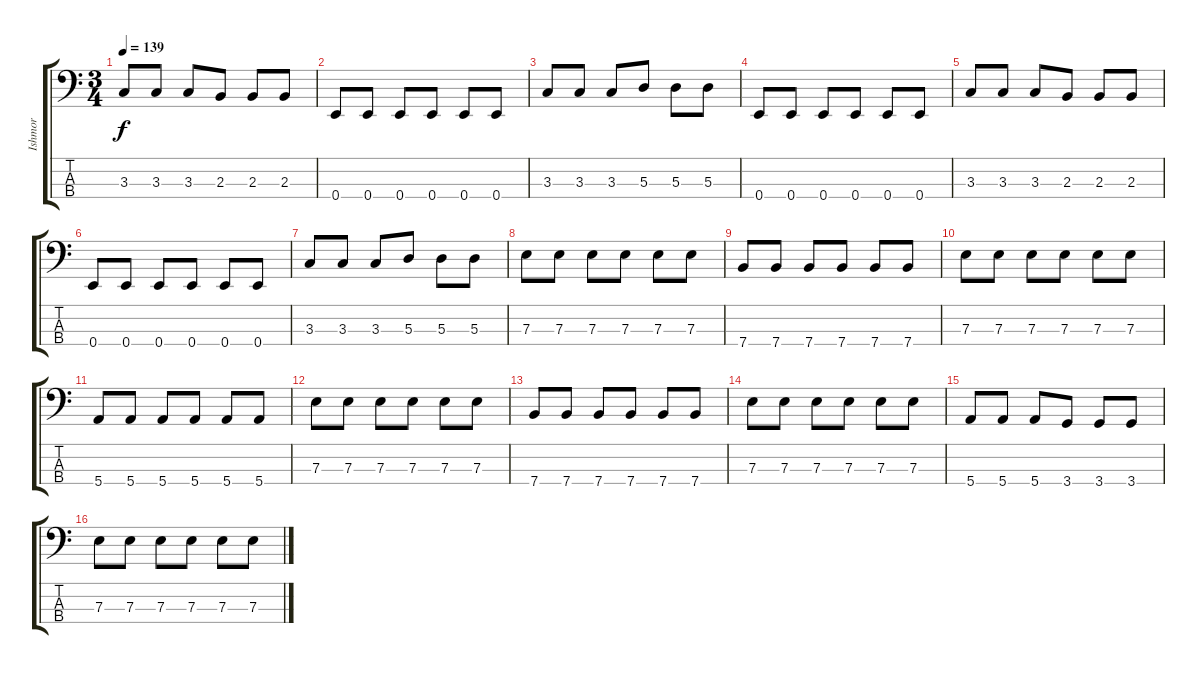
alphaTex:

\track ("Ishmor" "Ishmor") {instrument electricbasspick}
\staff {score tabs}
\tuning (G2 D2 A1 E1) {hide}
\ts (3 4)
\tempo 139
\clef f4
\ks c
3.3.8{dy f} 3.3.8 3.3.8 2.3.8 2.3.8 2.3.8 |
0.4.8 0.4.8 0.4.8 0.4.8 0.4.8 0.4.8 |
3.3.8 3.3.8 3.3.8 5.3.8 5.3.8 5.3.8 |
0.4.8 0.4.8 0.4.8 0.4.8 0.4.8 0.4.8 |
3.3.8 3.3.8 3.3.8 2.3.8 2.3.8 2.3.8 |
0.4.8 0.4.8 0.4.8 0.4.8 0.4.8 0.4.8 |
3.3.8 3.3.8 3.3.8 5.3.8 5.3.8 5.3.8 |
7.3.8 7.3.8 7.3.8 7.3.8 7.3.8 7.3.8 |
7.4.8 7.4.8 7.4.8 7.4.8 7.4.8 7.4.8 |
7.3.8 7.3.8 7.3.8 7.3.8 7.3.8 7.3.8 |
5.4.8 5.4.8 5.4.8 5.4.8 5.4.8 5.4.8 |
7.3.8 7.3.8 7.3.8 7.3.8 7.3.8 7.3.8 |
7.4.8 7.4.8 7.4.8 7.4.8 7.4.8 7.4.8 |
7.3.8 7.3.8 7.3.8 7.3.8 7.3.8 7.3.8 |
5.4.8 5.4.8 5.4.8 3.4.8 3.4.8 3.4.8 |
7.3.8 7.3.8 7.3.8 7.3.8 7.3.8 7.3.8
